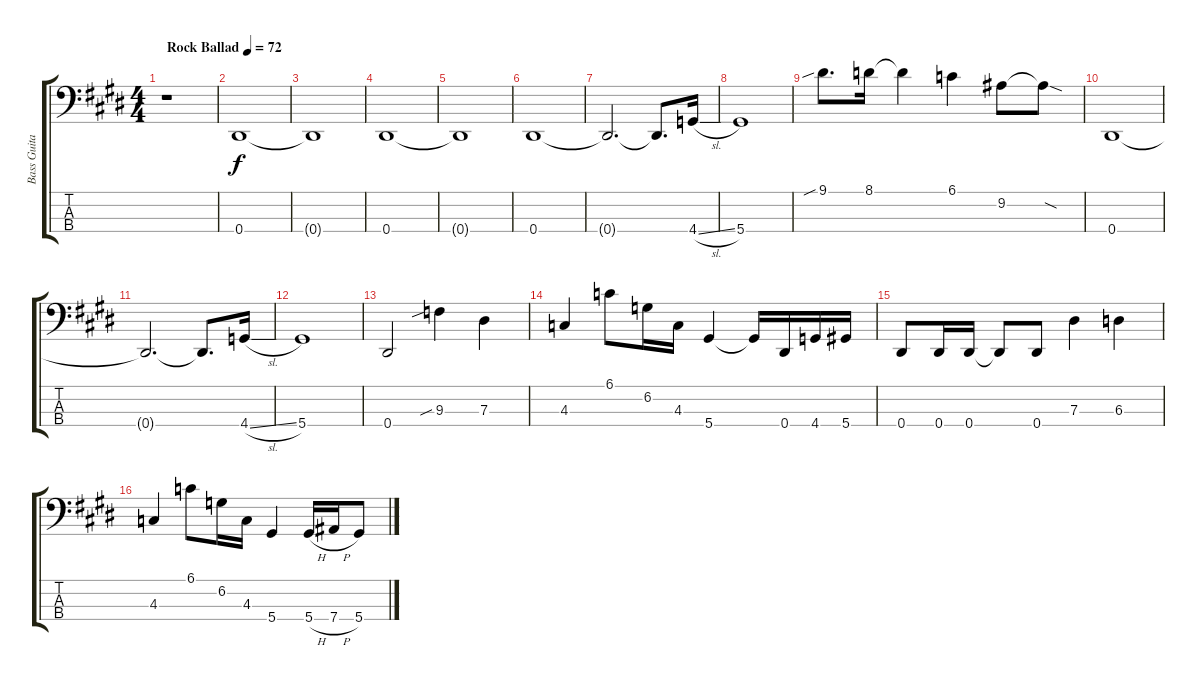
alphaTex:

\track ("Bass Guitar" "Bass Guita") {instrument fretlessbass}
\staff {score tabs}
\tuning (Gb2 Db2 Ab1 Eb1) {hide}
\ts (4 4)
\tempo (72 "Rock Ballad")
\clef f4
\ks e
r.1{dy f instrument fretlessbass} |
0.4.1 |
0.4{t}.1 |
0.4.1 |
0.4{t}.1 |
0.4.1 |
0.4{t}.2{d} 0.4{t}.8{d} 4.4{sl}.16 |
5.4.1 |
9.1{sib}.8{d} 8.1.16 8.1{t}.4 6.1.4 9.2.8 9.2{sod t}.8 |
0.4.1 |
0.4{t}.2{d} 0.4{t}.8{d} 4.4{sl}.16 |
5.4.1 |
0.4.2 9.3{sib}.4 7.3.4 |
4.3.4 6.1.8 6.2.16 4.3.16 5.4.4 5.4{t}.16 0.4.16 4.4.16 5.4.16 |
0.4.8 0.4.16 0.4.16 0.4{t}.8 0.4.8 7.3.4 6.3.4 |
4.3.4 6.1.8 6.2.16 4.3.16 5.4.4 5.4{h}.16 7.4{h}.16 5.4.8
